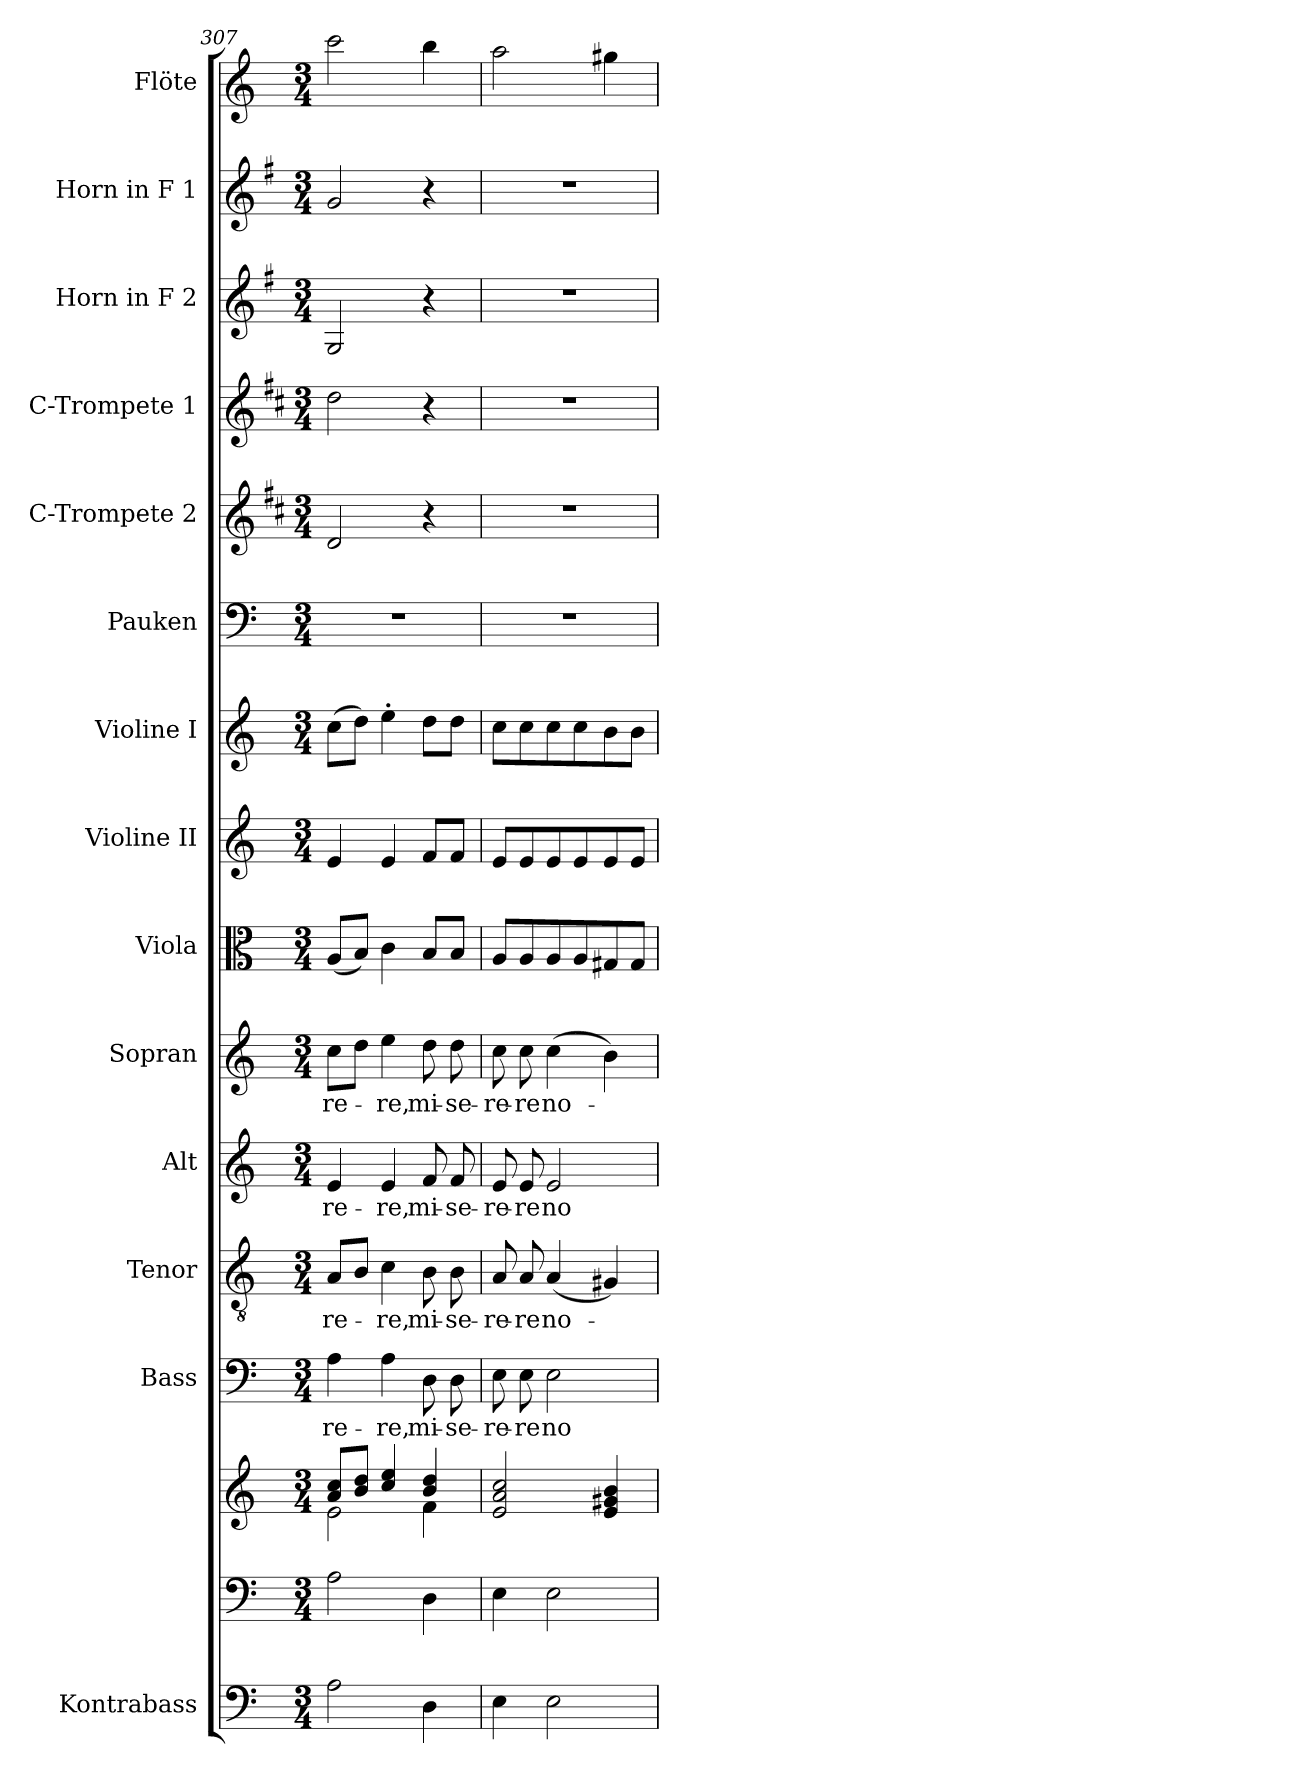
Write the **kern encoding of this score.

**kern	**kern	**kern	**kern	**text	**kern	**text	**kern	**text	**kern	**text	**kern	**kern	**kern	**kern	**kern	**kern	**kern	**kern	**kern
*part15	*part14	*part14	*part13	*part13	*part12	*part12	*part11	*part11	*part10	*part10	*part9	*part8	*part7	*part6	*part5	*part4	*part3	*part2	*part1
*staff16	*staff15	*staff14	*staff13	*staff13	*staff12	*staff12	*staff11	*staff11	*staff10	*staff10	*staff9	*staff8	*staff7	*staff6	*staff5	*staff4	*staff3	*staff2	*staff1
*I"Kontrabass	*	*	*I"Bass	*	*I"Tenor	*	*I"Alt	*	*I"Sopran	*	*I"Viola	*I"Violine II	*I"Violine I	*I"Pauken	*I"C-Trompete 2	*I"C-Trompete 1	*I"Horn in F 2	*I"Horn in F 1	*I"Flöte
*I'Kb.	*	*	*I'B.	*	*I'T.	*	*I'A.	*	*I'S.	*	*I'Vla.	*I'Vl. II	*I'Vl. I	*I'Pk.	*I'C Trp. 2	*I'C Trp. 1	*	*	*I'Fl.
*clefF4	*clefF4	*clefG2	*clefF4	*	*clefGv2	*	*clefG2	*	*clefG2	*	*clefC3	*clefG2	*clefG2	*clefF4	*clefG2	*clefG2	*clefG2	*clefG2	*clefG2
*ITrd7c12	*	*	*	*	*	*	*	*	*	*	*	*	*	*	*ITrd1c2	*ITrd1c2	*ITrd4c7	*ITrd4c7	*
*k[]	*k[]	*k[]	*k[]	*	*k[]	*	*k[]	*	*k[]	*	*k[]	*k[]	*k[]	*k[]	*k[]	*k[]	*k[]	*k[]	*k[]
*C:	*C:	*C:	*C:	*	*C:	*	*C:	*	*C:	*	*C:	*C:	*C:	*C:	*C:	*C:	*C:	*C:	*C:
*M3/4	*M3/4	*M3/4	*M3/4	*	*M3/4	*	*M3/4	*	*M3/4	*	*M3/4	*M3/4	*M3/4	*M3/4	*M3/4	*M3/4	*M3/4	*M3/4	*M3/4
=307	=307	=307	=307	=307	=307	=307	=307	=307	=307	=307	=307	=307	=307	=307	=307	=307	=307	=307	=307
*	*	*^	*	*	*	*	*	*	*	*	*	*	*	*	*	*	*	*	*
!	!	!	!	!	!LO:LY:b	!	!LO:LY:b	!	!LO:LY:b	!	!LO:LY:b	!	!	!	!	!	!	!	!	!
2AA\	2A\	8a/ 8cc/L	2e\	4A\	-re-	8A/L	-re-	4e/	-re-	8cc\L	-re-	(<8A/L	4e/	(>8cc\L	2.r	2c/	2cc\	2C/	2c/	2ccc\
.	.	8b/ 8dd/J	.	.	.	8B/J	.	.	.	8dd\J	.	8B/J)	.	8dd\J)	.	.	.	.	.	.
!	!	!	!	!	!LO:LY:b	!	!LO:LY:b	!	!LO:LY:b	!	!LO:LY:b	!	!	!	!	!	!	!	!	!
.	.	4cc/ 4ee/	.	4A\	-re,	4c\	-re,	4e/	-re,	4ee\	-re,	4c\	4e/	4ee'>\	.	.	.	.	.	.
!	!	!	!	!	!LO:LY:b	!	!LO:LY:b	!	!LO:LY:b	!	!LO:LY:b	!	!	!	!	!	!	!	!	!
4DD\	4D\	4b/ 4dd/	4f\	8D\	mi-	8B\	mi-	8f/	mi-	8dd\	mi-	8B/L	8f/L	8dd\L	.	4r	4r	4r	4r	4bb\
!	!	!	!	!	!LO:LY:b	!	!LO:LY:b	!	!LO:LY:b	!	!LO:LY:b	!	!	!	!	!	!	!	!	!
.	.	.	.	8D\	-se-	8B\	-se-	8f/	-se-	8dd\	-se-	8B/J	8f/J	8dd\J	.	.	.	.	.	.
*	*	*v	*v	*	*	*	*	*	*	*	*	*	*	*	*	*	*	*	*	*
=308	=308	=308	=308	=308	=308	=308	=308	=308	=308	=308	=308	=308	=308	=308	=308	=308	=308	=308	=308
!	!	!	!	!LO:LY:b	!	!LO:LY:b	!	!LO:LY:b	!	!LO:LY:b	!	!	!	!	!	!	!	!	!
4EE\	4E\	2e/ 2a/ 2cc/	8E\	-re-	8A/	-re-	8e/	-re-	8cc\	-re-	8A/L	8e/L	8cc\L	2.r	2.r	2.r	2.r	2.r	2aa\
!	!	!	!	!LO:LY:b	!	!LO:LY:b	!	!LO:LY:b	!	!LO:LY:b	!	!	!	!	!	!	!	!	!
.	.	.	8E\	-re	8A/	-re	8e/	-re	8cc\	-re	8A/	8e/	8cc\	.	.	.	.	.	.
!	!	!	!	!LO:LY:b	!	!LO:LY:b	!	!LO:LY:b	!	!LO:LY:b	!	!	!	!	!	!	!	!	!
2EE\	2E\	.	2E\	no-	(<4A/	no-	2e/	no-	(>4cc\	no-	8A/	8e/	8cc\	.	.	.	.	.	.
.	.	.	.	.	.	.	.	.	.	.	8A/	8e/	8cc\	.	.	.	.	.	.
.	.	4e/ 4g#X/ 4b/	.	.	4G#X/)	.	.	.	4b\)	.	8G#X/	8e/	8b\	.	.	.	.	.	4gg#X\
.	.	.	.	.	.	.	.	.	.	.	8G#/J	8e/J	8b\J	.	.	.	.	.	.
=	=	=	=	=	=	=	=	=	=	=	=	=	=	=	=	=	=	=	=
*-	*-	*-	*-	*-	*-	*-	*-	*-	*-	*-	*-	*-	*-	*-	*-	*-	*-	*-	*-
